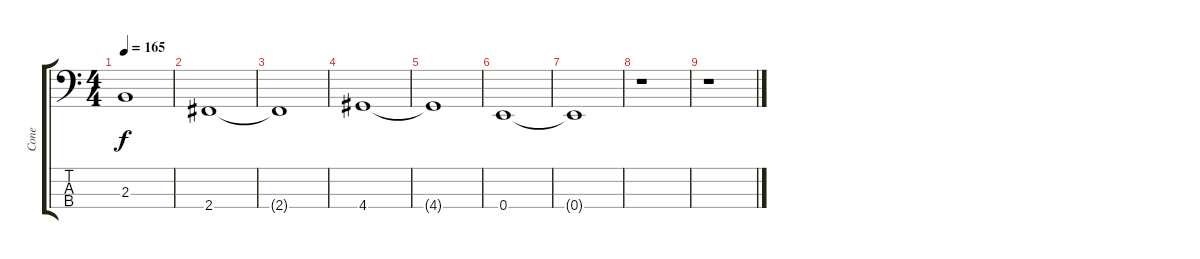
\track ("Cone" "Cone") {instrument electricbasspick}
\staff {score tabs}
\tuning (G2 D2 A1 E1) {hide}
\ts (4 4)
\tempo 165
\clef f4
\ks c
2.3{t}.1{dy f} |
2.4.1 |
2.4{t}.1 |
4.4.1 |
4.4{t}.1 |
0.4.1 |
0.4{t}.1 |
r.1 |
r.1
